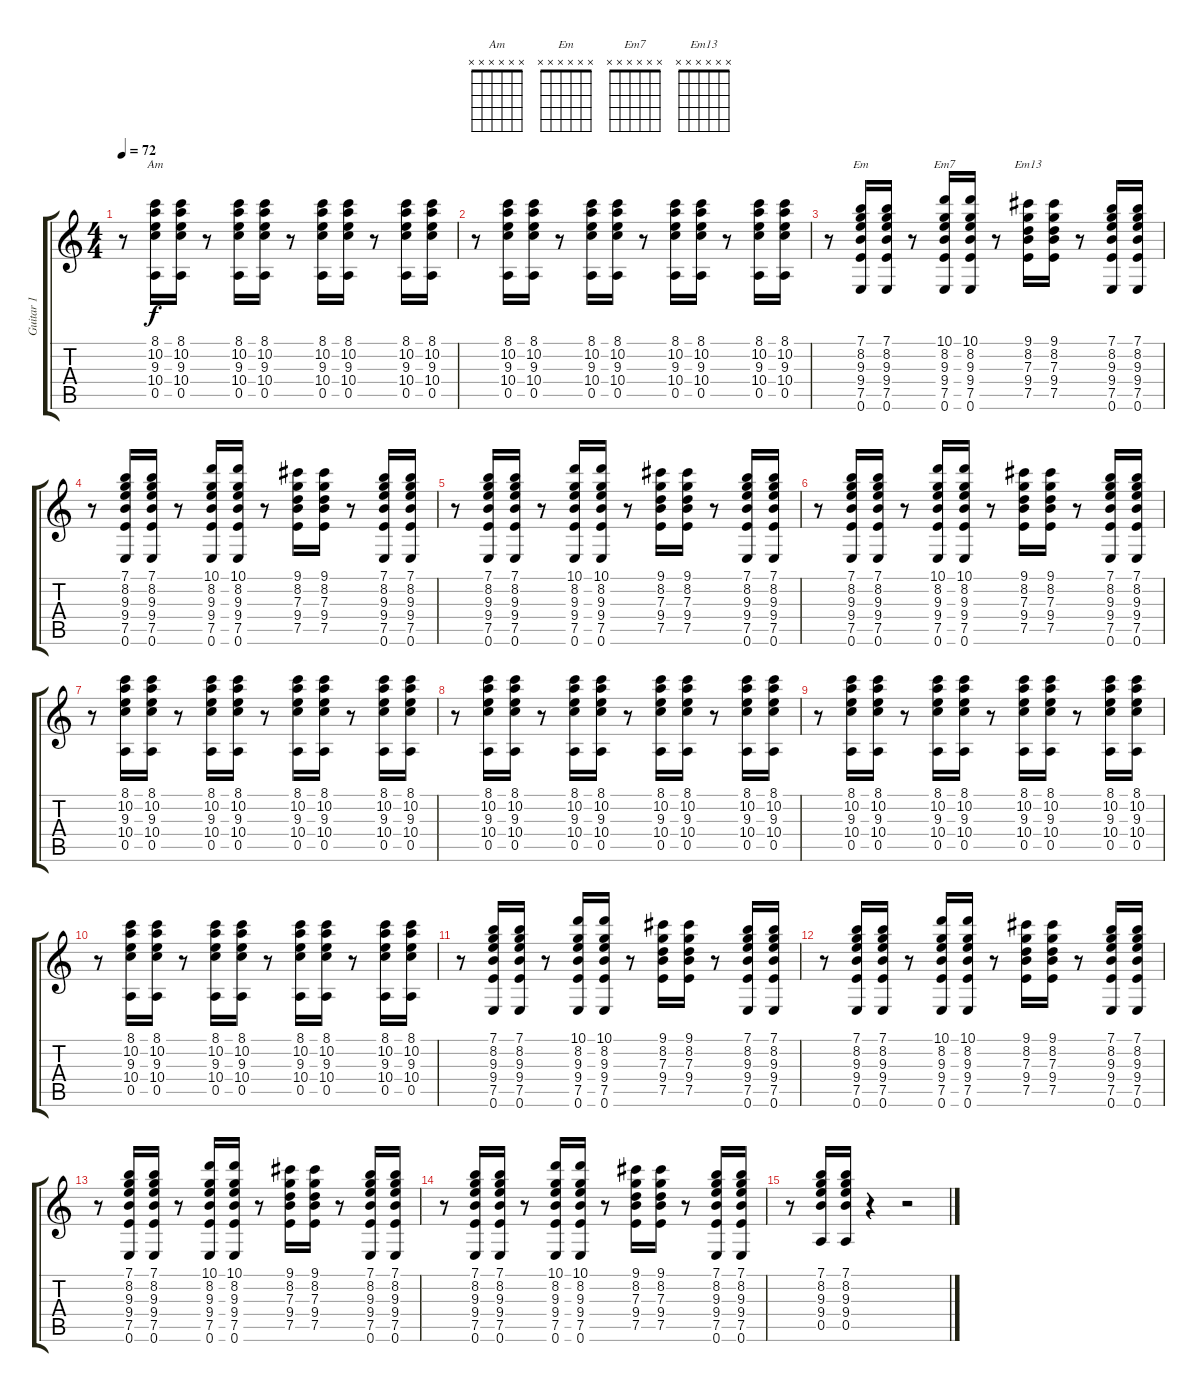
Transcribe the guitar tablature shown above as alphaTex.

\track ("Guitar 1" "Guitar 1") {instrument acousticbass}
\staff {score tabs}
\tuning (E4 B3 G3 D3 A2 E2) {hide}
\chord ("Am" x x x x x x) {firstfret 0}
\chord ("Em" x x x x x x) {firstfret 0}
\chord ("Em7" x x x x x x) {firstfret 0}
\chord ("Em13" x x x x x x) {firstfret 0}
\ts (4 4)
\tempo 72
\clef g2
\ks c
r.8{dy f} (8.1 10.2 9.3 10.4 0.5).16{ch "Am"} (8.1 10.2 9.3 10.4 0.5).16 r.8 (8.1 10.2 9.3 10.4 0.5).16 (8.1 10.2 9.3 10.4 0.5).16 r.8 (8.1 10.2 9.3 10.4 0.5).16 (8.1 10.2 9.3 10.4 0.5).16 r.8 (8.1 10.2 9.3 10.4 0.5).16 (8.1 10.2 9.3 10.4 0.5).16 |
r.8 (8.1 10.2 9.3 10.4 0.5).16 (8.1 10.2 9.3 10.4 0.5).16 r.8 (8.1 10.2 9.3 10.4 0.5).16 (8.1 10.2 9.3 10.4 0.5).16 r.8 (8.1 10.2 9.3 10.4 0.5).16 (8.1 10.2 9.3 10.4 0.5).16 r.8 (8.1 10.2 9.3 10.4 0.5).16 (8.1 10.2 9.3 10.4 0.5).16 |
r.8 (7.1 8.2 9.3 9.4 7.5 0.6).16{ch "Em"} (7.1 8.2 9.3 9.4 7.5 0.6).16 r.8 (10.1 8.2 9.3 9.4 7.5 0.6).16{ch "Em7"} (10.1 8.2 9.3 9.4 7.5 0.6).16 r.8 (9.1 8.2 7.3 9.4 7.5).16{ch "Em13"} (9.1 8.2 7.3 9.4 7.5).16 r.8 (7.1 8.2 9.3 9.4 7.5 0.6).16 (7.1 8.2 9.3 9.4 7.5 0.6).16 |
r.8 (7.1 8.2 9.3 9.4 7.5 0.6).16 (7.1 8.2 9.3 9.4 7.5 0.6).16 r.8 (10.1 8.2 9.3 9.4 7.5 0.6).16 (10.1 8.2 9.3 9.4 7.5 0.6).16 r.8 (9.1 8.2 7.3 9.4 7.5).16 (9.1 8.2 7.3 9.4 7.5).16 r.8 (7.1 8.2 9.3 9.4 7.5 0.6).16 (7.1 8.2 9.3 9.4 7.5 0.6).16 |
r.8 (7.1 8.2 9.3 9.4 7.5 0.6).16 (7.1 8.2 9.3 9.4 7.5 0.6).16 r.8 (10.1 8.2 9.3 9.4 7.5 0.6).16 (10.1 8.2 9.3 9.4 7.5 0.6).16 r.8 (9.1 8.2 7.3 9.4 7.5).16 (9.1 8.2 7.3 9.4 7.5).16 r.8 (7.1 8.2 9.3 9.4 7.5 0.6).16 (7.1 8.2 9.3 9.4 7.5 0.6).16 |
r.8 (7.1 8.2 9.3 9.4 7.5 0.6).16 (7.1 8.2 9.3 9.4 7.5 0.6).16 r.8 (10.1 8.2 9.3 9.4 7.5 0.6).16 (10.1 8.2 9.3 9.4 7.5 0.6).16 r.8 (9.1 8.2 7.3 9.4 7.5).16 (9.1 8.2 7.3 9.4 7.5).16 r.8 (7.1 8.2 9.3 9.4 7.5 0.6).16 (7.1 8.2 9.3 9.4 7.5 0.6).16 |
r.8 (8.1 10.2 9.3 10.4 0.5).16 (8.1 10.2 9.3 10.4 0.5).16 r.8 (8.1 10.2 9.3 10.4 0.5).16 (8.1 10.2 9.3 10.4 0.5).16 r.8 (8.1 10.2 9.3 10.4 0.5).16 (8.1 10.2 9.3 10.4 0.5).16 r.8 (8.1 10.2 9.3 10.4 0.5).16 (8.1 10.2 9.3 10.4 0.5).16 |
r.8 (8.1 10.2 9.3 10.4 0.5).16 (8.1 10.2 9.3 10.4 0.5).16 r.8 (8.1 10.2 9.3 10.4 0.5).16 (8.1 10.2 9.3 10.4 0.5).16 r.8 (8.1 10.2 9.3 10.4 0.5).16 (8.1 10.2 9.3 10.4 0.5).16 r.8 (8.1 10.2 9.3 10.4 0.5).16 (8.1 10.2 9.3 10.4 0.5).16 |
r.8 (8.1 10.2 9.3 10.4 0.5).16 (8.1 10.2 9.3 10.4 0.5).16 r.8 (8.1 10.2 9.3 10.4 0.5).16 (8.1 10.2 9.3 10.4 0.5).16 r.8 (8.1 10.2 9.3 10.4 0.5).16 (8.1 10.2 9.3 10.4 0.5).16 r.8 (8.1 10.2 9.3 10.4 0.5).16 (8.1 10.2 9.3 10.4 0.5).16 |
r.8 (8.1 10.2 9.3 10.4 0.5).16 (8.1 10.2 9.3 10.4 0.5).16 r.8 (8.1 10.2 9.3 10.4 0.5).16 (8.1 10.2 9.3 10.4 0.5).16 r.8 (8.1 10.2 9.3 10.4 0.5).16 (8.1 10.2 9.3 10.4 0.5).16 r.8 (8.1 10.2 9.3 10.4 0.5).16 (8.1 10.2 9.3 10.4 0.5).16 |
r.8 (7.1 8.2 9.3 9.4 7.5 0.6).16 (7.1 8.2 9.3 9.4 7.5 0.6).16 r.8 (10.1 8.2 9.3 9.4 7.5 0.6).16 (10.1 8.2 9.3 9.4 7.5 0.6).16 r.8 (9.1 8.2 7.3 9.4 7.5).16 (9.1 8.2 7.3 9.4 7.5).16 r.8 (7.1 8.2 9.3 9.4 7.5 0.6).16 (7.1 8.2 9.3 9.4 7.5 0.6).16 |
r.8 (7.1 8.2 9.3 9.4 7.5 0.6).16 (7.1 8.2 9.3 9.4 7.5 0.6).16 r.8 (10.1 8.2 9.3 9.4 7.5 0.6).16 (10.1 8.2 9.3 9.4 7.5 0.6).16 r.8 (9.1 8.2 7.3 9.4 7.5).16 (9.1 8.2 7.3 9.4 7.5).16 r.8 (7.1 8.2 9.3 9.4 7.5 0.6).16 (7.1 8.2 9.3 9.4 7.5 0.6).16 |
r.8 (7.1 8.2 9.3 9.4 7.5 0.6).16 (7.1 8.2 9.3 9.4 7.5 0.6).16 r.8 (10.1 8.2 9.3 9.4 7.5 0.6).16 (10.1 8.2 9.3 9.4 7.5 0.6).16 r.8 (9.1 8.2 7.3 9.4 7.5).16 (9.1 8.2 7.3 9.4 7.5).16 r.8 (7.1 8.2 9.3 9.4 7.5 0.6).16 (7.1 8.2 9.3 9.4 7.5 0.6).16 |
r.8 (7.1 8.2 9.3 9.4 7.5 0.6).16 (7.1 8.2 9.3 9.4 7.5 0.6).16 r.8 (10.1 8.2 9.3 9.4 7.5 0.6).16 (10.1 8.2 9.3 9.4 7.5 0.6).16 r.8 (9.1 8.2 7.3 9.4 7.5).16 (9.1 8.2 7.3 9.4 7.5).16 r.8 (7.1 8.2 9.3 9.4 7.5 0.6).16 (7.1 8.2 9.3 9.4 7.5 0.6).16 |
r.8 (7.1 8.2 9.3 9.4 0.5).16 (7.1 8.2 9.3 9.4 0.5).16 r.4 r.2
